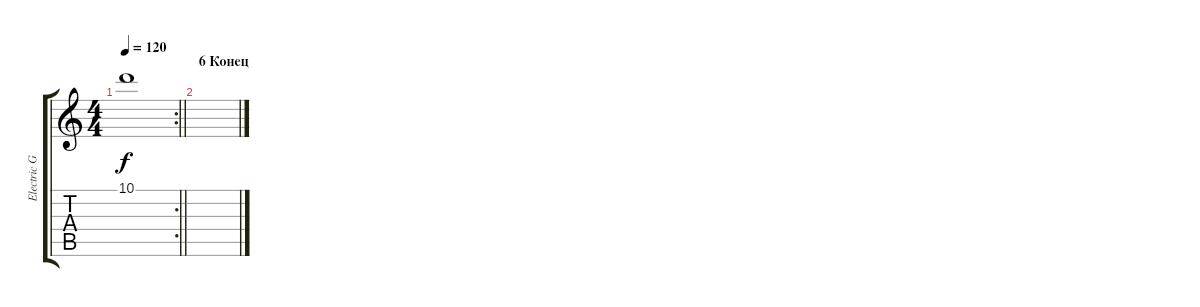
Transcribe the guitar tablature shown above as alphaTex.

\track ("Electric Guitar 2" "Electric G") {instrument overdrivenguitar}
\staff {score tabs}
\tuning (E4 B3 G3 D3 A2 E2) {hide}
\rc 2
\ts (4 4)
\tempo 120
\clef g2
\barLineRight lightlight
\ks c
10.1{t}.1{dy f} |
\section ("" "6 Конец")
